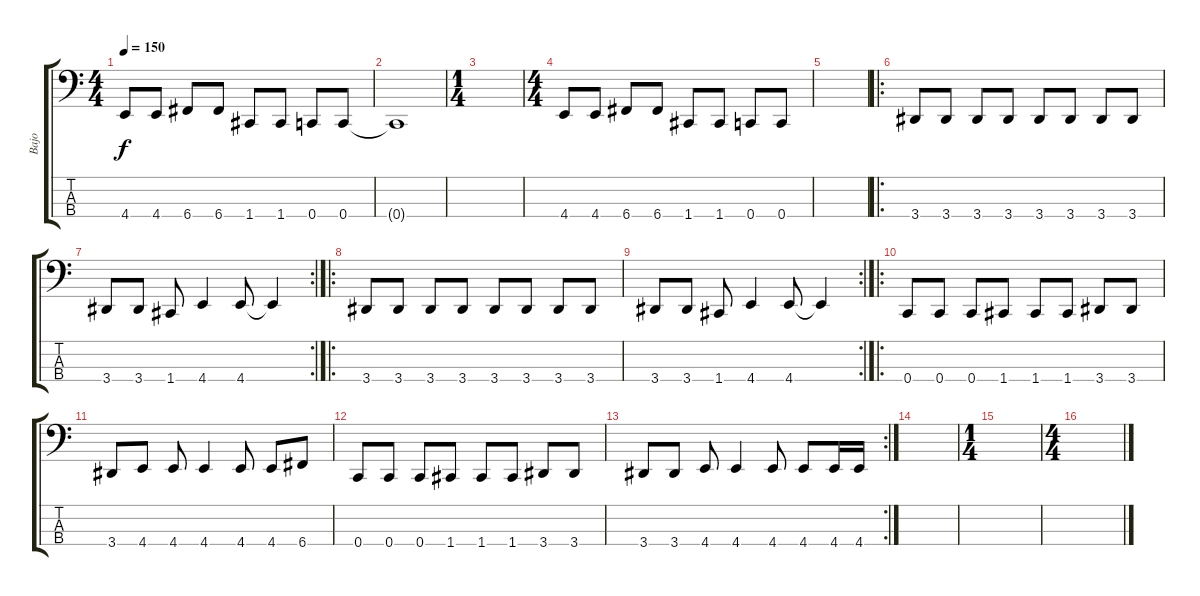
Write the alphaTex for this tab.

\track ("Bajo" "Bajo") {instrument slapbass1}
\staff {score tabs}
\tuning (F2 C2 G1 C1) {hide}
\ts (4 4)
\tempo 150
\clef f4
\ks c
4.4.8{dy f} 4.4.8 6.4.8 6.4.8 1.4.8 1.4.8 0.4.8 0.4.8 |
0.4{t}.1 |
\ts (1 4)
|
\ts (4 4)
4.4.8 4.4.8 6.4.8 6.4.8 1.4.8 1.4.8 0.4.8 0.4.8 |
|
\ro
3.4.8 3.4.8 3.4.8 3.4.8 3.4.8 3.4.8 3.4.8 3.4.8 |
\rc 2
3.4.8 3.4.8 1.4.8 4.4.4 4.4.8 4.4{t}.4 |
\ro
3.4.8 3.4.8 3.4.8 3.4.8 3.4.8 3.4.8 3.4.8 3.4.8 |
\rc 2
3.4.8 3.4.8 1.4.8 4.4.4 4.4.8 4.4{t}.4 |
\ro
0.4.8{instrument electricbasspick} 0.4.8 0.4.8 1.4.8 1.4.8 1.4.8 3.4.8 3.4.8 |
3.4.8 4.4.8 4.4.8 4.4.4 4.4.8 4.4.8 6.4.8 |
0.4.8 0.4.8 0.4.8 1.4.8 1.4.8 1.4.8 3.4.8 3.4.8 |
\rc 2
3.4.8 3.4.8 4.4.8 4.4.4 4.4.8 4.4.8 4.4.16 4.4.16 |
|
\ts (1 4)
|
\ts (4 4)
